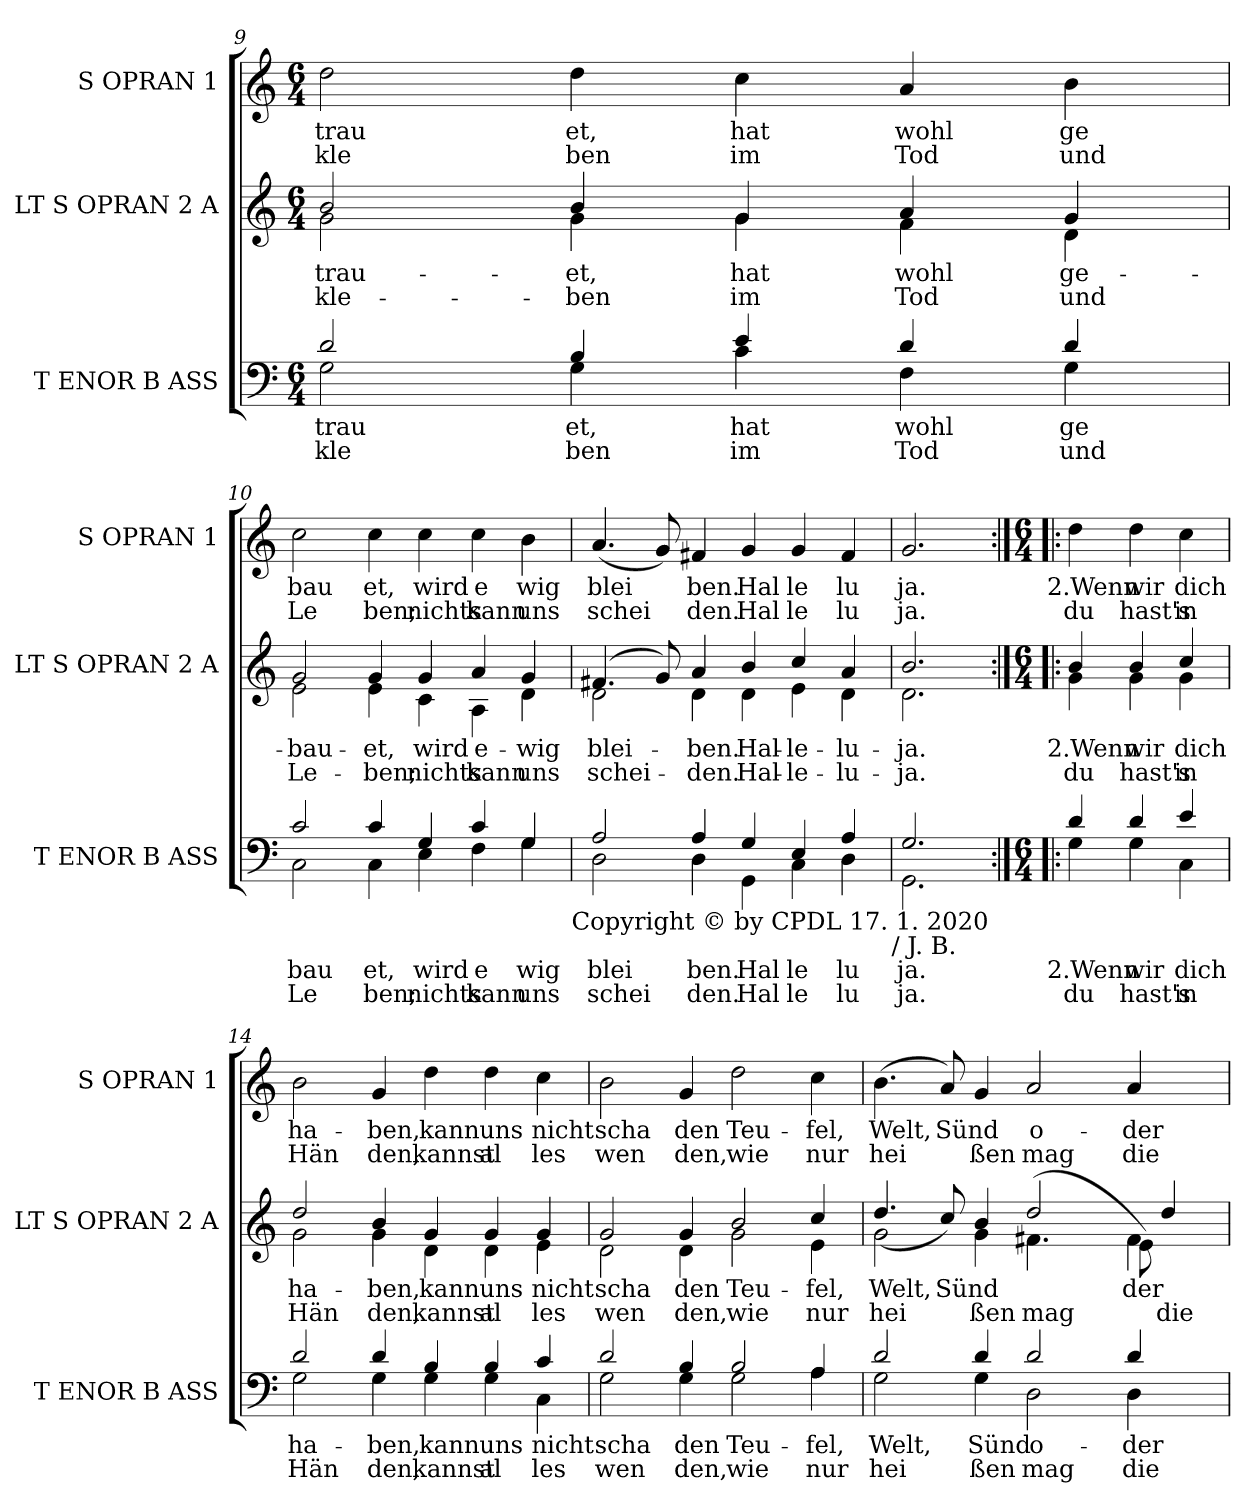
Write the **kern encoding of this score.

**kern	**text	**text	**kern	**text	**text	**kern	**text	**text
*part3	*part3	*part3	*part2	*part2	*part2	*part1	*part1	*part1
*staff3	*staff3	*staff3	*staff2	*staff2	*staff2	*staff1	*staff1	*staff1
*I"T ENOR  B ASS	*	*	*I"LT  S OPRAN 2  A	*	*	*I"S OPRAN 1	*	*
*I'T ENOR  B ASS	*	*	*I'LT  S OPRAN 2  A	*	*	*I'S OPRAN 1	*	*
!!LO:LB:g=z
*clefF4	*	*	*clefG2	*	*	*clefG2	*	*
*M6/4	*	*	*M6/4	*	*	*M6/4	*	*
=9	=9	=9	=9	=9	=9	=9	=9	=9
!	!LO:LY:b:cj	!LO:LY:b:cj	!	!LO:LY:b:cj	!LO:LY:b:cj	!	!LO:LY:b:cj	!LO:LY:b:cj
*^	*	*	*^	*	*	*	*	*
2d/	2G\	trau	kle	2b/	2g\	trau-	-kle-	2dd\	trau	kle
!	!	!LO:LY:b:cj	!LO:LY:b:cj	!	!	!LO:LY:b:cj	!LO:LY:b:cj	!	!LO:LY:b:cj	!LO:LY:b:cj
4B/	4G\	et,	ben	4b/	4g\	-et,	ben	4dd\	et,	ben
!	!	!LO:LY:b:cj	!LO:LY:b:cj	!	!	!LO:LY:b:cj	!LO:LY:b:cj	!	!LO:LY:b:cj	!LO:LY:b:cj
4e/	4c\	hat	im	4g/	4g\	hat	im	4cc\	hat	im
!	!	!LO:LY:b:cj	!LO:LY:b:cj	!	!	!LO:LY:b:cj	!LO:LY:b:cj	!	!LO:LY:b:cj	!LO:LY:b:cj
4d/	4F\	wohl	Tod	4a/	4f\	wohl	Tod	4a/	wohl	Tod
!	!	!LO:LY:b:cj	!LO:LY:b:cj	!	!	!LO:LY:b:cj	!LO:LY:b:cj	!	!LO:LY:b:cj	!LO:LY:b:cj
4d/	4G\	ge	und	4g/	4d\	ge-	-und	4b\	ge	und
=10	=10	=10	=10	=10	=10	=10	=10	=10	=10	=10
!	!	!LO:LY:b:cj	!LO:LY:b:cj	!	!	!LO:LY:b:cj	!LO:LY:b:cj	!	!LO:LY:b:cj	!LO:LY:b:cj
2c/	2C\	bau	Le	2g/	2e\	bau-	-Le-	2cc\	bau	Le
!	!	!LO:LY:b:cj	!LO:LY:b:cj	!	!	!LO:LY:b:cj	!LO:LY:b:cj	!	!LO:LY:b:cj	!LO:LY:b:cj
4c/	4C\	et,	ben;	4g/	4e\	-et,	ben;	4cc\	et,	ben;
!	!	!LO:LY:b:cj	!LO:LY:b:cj	!	!	!LO:LY:b:cj	!LO:LY:b:cj	!	!LO:LY:b:cj	!LO:LY:b:cj
4G/	4E\	wird	nichts	4g/	4c\	wird	nichts	4cc\	wird	nichts
!	!	!LO:LY:b:cj	!LO:LY:b:cj	!	!	!LO:LY:b:cj	!LO:LY:b:cj	!	!LO:LY:b:cj	!LO:LY:b:cj
4c/	4F\	e	kann	4a/	4A\	e-	-kann	4cc\	e	kann
!	!	!LO:LY:b:cj	!LO:LY:b:cj	!	!	!LO:LY:b:cj	!LO:LY:b:cj	!	!LO:LY:b:cj	!LO:LY:b:cj
4G/	4G\	wig	uns	4g/	4d\	wig	uns	4b\	wig	uns
!	!LO:TX:b:t=Copyright © by CPDL 17. 1. 2020	!	!	!	!	!	!	!	!	!
=11	=11	=11	=11	=11	=11	=11	=11	=11	=11	=11
!	!	!LO:LY:b:cj	!LO:LY:b:cj	!	!	!LO:LY:b:cj	!LO:LY:b:cj	!	!LO:LY:b	!LO:LY:b
2A/	2D\	blei	schei	(>4.f#X/	2d\	blei-	-schei-	(<4.a/	blei	schei
.	.	.	.	8g/)	.	.	.	8g/)	.	.
!	!	!LO:LY:b:cj	!LO:LY:b:cj	!	!	!LO:LY:b:cj	!LO:LY:b:cj	!	!LO:LY:b:cj	!LO:LY:b:cj
4A/	4D\	ben.	den.	4a/	4d\	-ben.	den.	4f#X/	ben.	den.
!	!	!LO:LY:b:cj	!LO:LY:b:cj	!	!	!LO:LY:b:cj	!LO:LY:b:cj	!	!LO:LY:b:cj	!LO:LY:b:cj
4G/	4GG\	Hal	Hal	4b/	4d\	Hal-	-Hal-	4g/	Hal	Hal
!	!	!LO:LY:b:cj	!LO:LY:b:cj	!	!	!LO:LY:b:cj	!LO:LY:b:cj	!	!LO:LY:b:cj	!LO:LY:b:cj
4E/	4C\	le	le	4cc/	4e\	-le-	-le-	4g/	le	le
!	!	!LO:LY:b:cj	!LO:LY:b:cj	!	!	!LO:LY:b:cj	!LO:LY:b:cj	!	!LO:LY:b:cj	!LO:LY:b:cj
4A/	4D\	lu	lu	4a/	4d\	-lu-	-lu-	4f#/	lu	lu
!	!LO:TX:b:t=/ J. B.	!	!	!	!	!	!	!	!	!
=12	=12	=12	=12	=12	=12	=12	=12	=12	=12	=12
!	!	!LO:LY:b:cj	!LO:LY:b:cj	!	!	!LO:LY:b:cj	!LO:LY:b:cj	!	!LO:LY:b:cj	!LO:LY:b:cj
2.GG\	2.G/	ja.	ja.	2.d\	2.b/	-ja.	ja.	2.g/	ja.	ja.
!!LO:PB:g=z
=13:|!|:	=13:|!|:	=13:|!|:	=13:|!|:	=13:|!|:	=13:|!|:	=13:|!|:	=13:|!|:	=13:|!|:	=13:|!|:	=13:|!|:
*M6/4	*	*	*	*M6/4	*	*	*	*M6/4	*	*
!	!	!LO:LY:b:rj	!LO:LY:b:cj	!	!	!LO:LY:b:rj	!LO:LY:b:cj	!	!LO:LY:b:rj	!LO:LY:b:cj
4d/	4G\	2.Wenn	du	4b/	4g\	2.Wenn	du	4dd\	2.Wenn	du
!	!	!LO:LY:b:cj	!LO:LY:b:cj	!	!	!LO:LY:b:cj	!LO:LY:b:cj	!	!LO:LY:b:cj	!LO:LY:b:cj
4d/	4G\	wir	hast's	4b/	4g\	wir	hast's	4dd\	wir	hast's
!	!	!LO:LY:b:cj	!LO:LY:b:cj	!	!	!LO:LY:b:cj	!LO:LY:b:cj	!	!LO:LY:b:cj	!LO:LY:b:cj
4e/	4C\	dich	in	4cc/	4g\	dich	in	4cc\	dich	in
=14	=14	=14	=14	=14	=14	=14	=14	=14	=14	=14
!	!	!LO:LY:b:cj	!LO:LY:b:cj	!	!	!LO:LY:b:cj	!LO:LY:b:cj	!	!LO:LY:b:cj	!LO:LY:b:cj
2d/	2G\	ha-	-Hän	2dd/	2g\	ha-	-Hän	2b\	ha-	-Hän
!	!	!LO:LY:b:cj	!LO:LY:b:cj	!	!	!LO:LY:b:cj	!LO:LY:b:cj	!	!LO:LY:b:cj	!LO:LY:b:cj
4d/	4G\	ben,	den,	4b/	4g\	ben,	den,	4g/	ben,	den,
!	!	!LO:LY:b:cj	!LO:LY:b:cj	!	!	!LO:LY:b:cj	!LO:LY:b:cj	!	!LO:LY:b:cj	!LO:LY:b:cj
4B/	4G\	kann	kannst	4g/	4d\	kann	kannst	4dd\	kann	kannst
!	!	!LO:LY:b:cj	!LO:LY:b:cj	!	!	!LO:LY:b:cj	!LO:LY:b:cj	!	!LO:LY:b:cj	!LO:LY:b:cj
4B/	4G\	uns	al	4g/	4d\	uns	al	4dd\	uns	al
!	!	!LO:LY:b:cj	!LO:LY:b:cj	!	!	!LO:LY:b:cj	!LO:LY:b:cj	!	!LO:LY:b:cj	!LO:LY:b:cj
4c/	4C\	nicht	les	4g/	4e\	nicht	les	4cc\	nicht	les
=15	=15	=15	=15	=15	=15	=15	=15	=15	=15	=15
!	!	!LO:LY:b:cj	!LO:LY:b:cj	!	!	!LO:LY:b:cj	!LO:LY:b:cj	!	!LO:LY:b:cj	!LO:LY:b:cj
2d/	2G\	scha	wen	2g/	2d\	scha	wen	2b\	scha	wen
!	!	!LO:LY:b:cj	!LO:LY:b:cj	!	!	!LO:LY:b:cj	!LO:LY:b:cj	!	!LO:LY:b:cj	!LO:LY:b:cj
4B/	4G\	den	den,	4g/	4d\	den	den,	4g/	den	den,
!	!	!LO:LY:b:cj	!LO:LY:b:cj	!	!	!LO:LY:b:cj	!LO:LY:b:cj	!	!LO:LY:b:cj	!LO:LY:b:cj
2B/	2G\	Teu-	-wie	2b/	2g\	Teu-	-wie	2dd\	Teu-	-wie
!	!	!LO:LY:b:cj	!LO:LY:b:cj	!	!	!LO:LY:b:cj	!LO:LY:b:cj	!	!LO:LY:b:cj	!LO:LY:b:cj
4A/	4A\	fel,	nur	4cc/	4e\	fel,	nur	4cc\	fel,	nur
=16	=16	=16	=16	=16	=16	=16	=16	=16	=16	=16
!	!	!LO:LY:b:cj	!LO:LY:b:cj	!	!	!LO:LY:b:cj	!LO:LY:b:cj	!	!LO:LY:b	!LO:LY:b
2d/	2G\	Welt,	hei	2g\	(>4.dd/	Welt,	hei	(>4.b\	Welt,	hei
!	!	!	!	!	!	!LO:LY:b	!	!	!LO:LY:b	!
.	.	.	.	.	8cc/)	Sünd	.	8a/)	Sünd	.
!	!	!LO:LY:b:cj	!LO:LY:b:cj	!	!	!	!LO:LY:b:cj	!	!	!LO:LY:b:cj
4d/	4G\	Sünd	ßen	4g\	4b/	.	ßen	4g/	.	ßen
!	!	!LO:LY:b:cj	!LO:LY:b:cj	!	!	!LO:LY:b:cj	!	!	!	!
!	!	!	!	!	!	!	!LO:LY:b:cj	!	!LO:LY:b:cj	!LO:LY:b:cj
2d/	2D\	o-	-mag	(<4.f#X\	2dd/	.	mag	2a/	o-	-mag
.	.	.	.	8ryy	.	.	.	.	.	.
!	!	!LO:LY:b:cj	!LO:LY:b:cj	!	!	!LO:LY:b	!	!	!LO:LY:b:cj	!LO:LY:b:cj
4d/	4D\	der	die	4f#\	8e\)	-der	.	4a/	der	die
!	!	!	!	!	!	!	!LO:LY:b:cj	!	!	!
.	.	.	.	.	4dd/	.	die	.	.	.
8ryy	8ryy	.	.	8ryy	.	.	.	8ryy	.	.
*v	*v	*	*	*	*	*	*	*	*	*
*	*	*	*v	*v	*	*	*	*	*
=	=	=	=	=	=	=	=	=
*-	*-	*-	*-	*-	*-	*-	*-	*-
